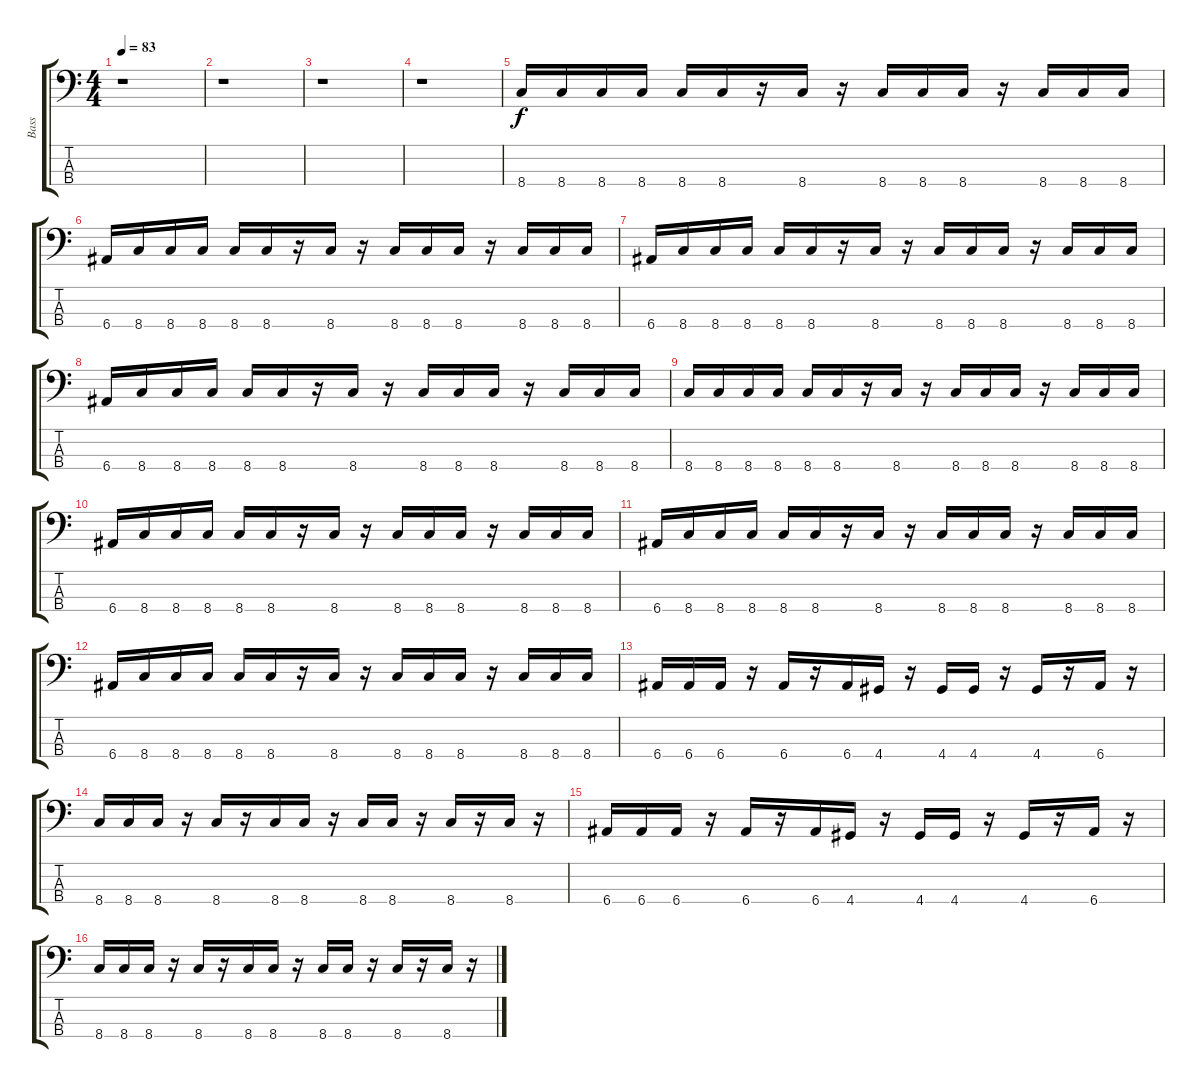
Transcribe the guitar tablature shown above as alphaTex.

\track ("Bass" "Bass") {instrument electricbassfinger}
\staff {score tabs}
\tuning (G2 D2 A1 E1) {hide}
\ts (4 4)
\tempo 83
\clef f4
\ks c
r.1{dy f} |
r.1 |
r.1 |
r.1 |
8.4.16 8.4.16 8.4.16 8.4.16 8.4.16 8.4.16 r.16 8.4.16 r.16 8.4.16 8.4.16 8.4.16 r.16 8.4.16 8.4.16 8.4.16 |
6.4.16 8.4.16 8.4.16 8.4.16 8.4.16 8.4.16 r.16 8.4.16 r.16 8.4.16 8.4.16 8.4.16 r.16 8.4.16 8.4.16 8.4.16 |
6.4.16 8.4.16 8.4.16 8.4.16 8.4.16 8.4.16 r.16 8.4.16 r.16 8.4.16 8.4.16 8.4.16 r.16 8.4.16 8.4.16 8.4.16 |
6.4.16 8.4.16 8.4.16 8.4.16 8.4.16 8.4.16 r.16 8.4.16 r.16 8.4.16 8.4.16 8.4.16 r.16 8.4.16 8.4.16 8.4.16 |
8.4.16 8.4.16 8.4.16 8.4.16 8.4.16 8.4.16 r.16 8.4.16 r.16 8.4.16 8.4.16 8.4.16 r.16 8.4.16 8.4.16 8.4.16 |
6.4.16 8.4.16 8.4.16 8.4.16 8.4.16 8.4.16 r.16 8.4.16 r.16 8.4.16 8.4.16 8.4.16 r.16 8.4.16 8.4.16 8.4.16 |
6.4.16 8.4.16 8.4.16 8.4.16 8.4.16 8.4.16 r.16 8.4.16 r.16 8.4.16 8.4.16 8.4.16 r.16 8.4.16 8.4.16 8.4.16 |
6.4.16 8.4.16 8.4.16 8.4.16 8.4.16 8.4.16 r.16 8.4.16 r.16 8.4.16 8.4.16 8.4.16 r.16 8.4.16 8.4.16 8.4.16 |
6.4.16 6.4.16 6.4.16 r.16 6.4.16 r.16 6.4.16 4.4.16 r.16 4.4.16 4.4.16 r.16 4.4.16 r.16 6.4.16 r.16 |
8.4.16 8.4.16 8.4.16 r.16 8.4.16 r.16 8.4.16 8.4.16 r.16 8.4.16 8.4.16 r.16 8.4.16 r.16 8.4.16 r.16 |
6.4.16 6.4.16 6.4.16 r.16 6.4.16 r.16 6.4.16 4.4.16 r.16 4.4.16 4.4.16 r.16 4.4.16 r.16 6.4.16 r.16 |
8.4.16 8.4.16 8.4.16 r.16 8.4.16 r.16 8.4.16 8.4.16 r.16 8.4.16 8.4.16 r.16 8.4.16 r.16 8.4.16 r.16
